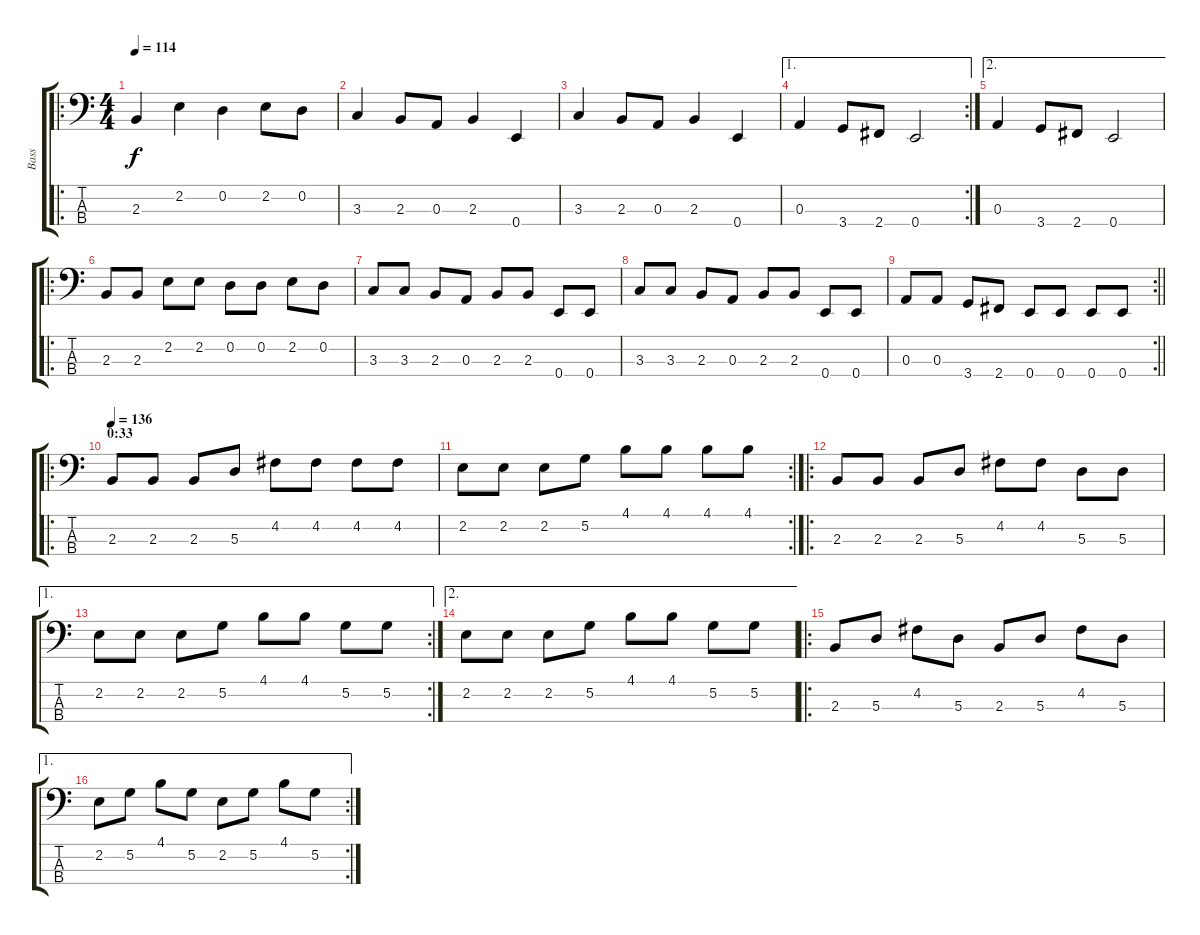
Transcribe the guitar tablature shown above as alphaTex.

\track ("Bass" "Bass") {instrument electricbasspick}
\staff {score tabs}
\tuning (G2 D2 A1 E1) {hide}
\ro
\ts (4 4)
\tempo 114
\clef f4
\ks c
2.3.4{dy f instrument electricbasspick} 2.2.4 0.2.4 2.2.8 0.2.8 |
3.3.4 2.3.8 0.3.8 2.3.4 0.4.4 |
3.3.4 2.3.8 0.3.8 2.3.4 0.4.4 |
\ae 1
\rc 2
0.3.4 3.4.8 2.4.8 0.4.2 |
\ae 2
0.3.4 3.4.8 2.4.8 0.4.2 |
\ro
2.3.8 2.3.8 2.2.8 2.2.8 0.2.8 0.2.8 2.2.8 0.2.8 |
3.3.8 3.3.8 2.3.8 0.3.8 2.3.8 2.3.8 0.4.8 0.4.8 |
3.3.8 3.3.8 2.3.8 0.3.8 2.3.8 2.3.8 0.4.8 0.4.8 |
\rc 2
\barLineRight lightlight
0.3.8 0.3.8 3.4.8 2.4.8 0.4.8 0.4.8 0.4.8 0.4.8 |
\ro
\section ("" "0:33")
\tempo 136
2.3.8 2.3.8 2.3.8 5.3.8 4.2.8 4.2.8 4.2.8 4.2.8 |
\rc 2
2.2.8 2.2.8 2.2.8 5.2.8 4.1.8 4.1.8 4.1.8 4.1.8 |
\ro
2.3.8 2.3.8 2.3.8 5.3.8 4.2.8 4.2.8 5.3.8 5.3.8 |
\ae 1
\rc 2
2.2.8 2.2.8 2.2.8 5.2.8 4.1.8 4.1.8 5.2.8 5.2.8 |
\ae 2
2.2.8 2.2.8 2.2.8 5.2.8 4.1.8 4.1.8 5.2.8 5.2.8 |
\ro
2.3.8 5.3.8 4.2.8 5.3.8 2.3.8 5.3.8 4.2.8 5.3.8 |
\ae 1
\rc 2
2.2.8 5.2.8 4.1.8 5.2.8 2.2.8 5.2.8 4.1.8 5.2.8
